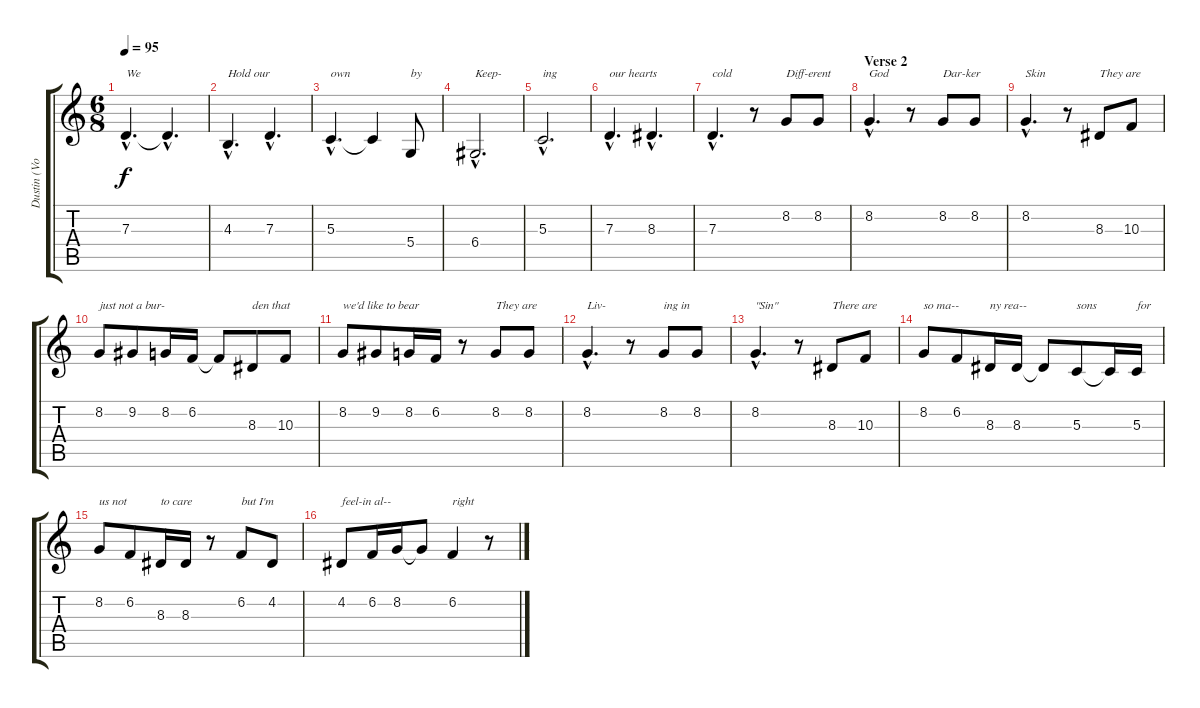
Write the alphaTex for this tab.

\track ("Dustin (Voice)" "Dustin (Vo") {instrument oboe}
\staff {score tabs}
\tuning (E4 B3 G3 D3 A2 E2) {hide}
\ts (6 8)
\tempo 95
\clef g2
\ks c
7.3{hac}.4{d txt "We" dy f} 7.3{hac t}.4{d} |
4.3{hac}.4{d txt "Hold our"} 7.3{hac}.4{d} |
5.3{hac}.4{d txt "own"} 5.3{t}.4 5.4.8{txt "by"} |
6.4{hac}.2{d txt "Keep-"} |
5.3{hac}.2{d txt "ing"} |
7.3{hac}.4{d txt "our hearts"} 8.3{hac}.4{d} |
7.3{hac}.4{d txt "cold"} r.8 8.2.8{txt "Diff-erent"} 8.2.8 |
\section ("" "Verse 2")
8.2{hac}.4{d txt "God"} r.8 8.2.8{txt "Dar-ker"} 8.2.8 |
8.2{hac}.4{d txt "Skin"} r.8 8.3.8{txt "They are"} 10.3.8 |
8.2.8{txt "just not a bur-"} 9.2.8 8.2.16 6.2.16 6.2{t}.8 8.3.8{txt "den that"} 10.3.8 |
8.2.8{txt "we'd like to bear"} 9.2.8 8.2.16 6.2.16 r.8 8.2.8{txt "They are"} 8.2.8 |
8.2{hac}.4{d txt "Liv-"} r.8 8.2.8{txt "ing in"} 8.2.8 |
8.2{hac}.4{d txt "\"Sin\""} r.8 8.3.8{txt "There are"} 10.3.8 |
8.2.8{txt "so ma--"} 6.2.8 8.3.16{txt "ny rea--"} 8.3.16 8.3{t}.8 5.3.8{txt "sons"} 5.3{t}.16 5.3.16{txt "for"} |
8.2.8{txt "us not"} 6.2.8 8.3.16{txt "to care"} 8.3.16 r.8 6.2.8{txt "but I'm"} 4.2.8 |
4.2.8{txt "feel-in al--"} 6.2.16 8.2.16 8.2{t}.8 6.2.4{txt "right"} r.8
